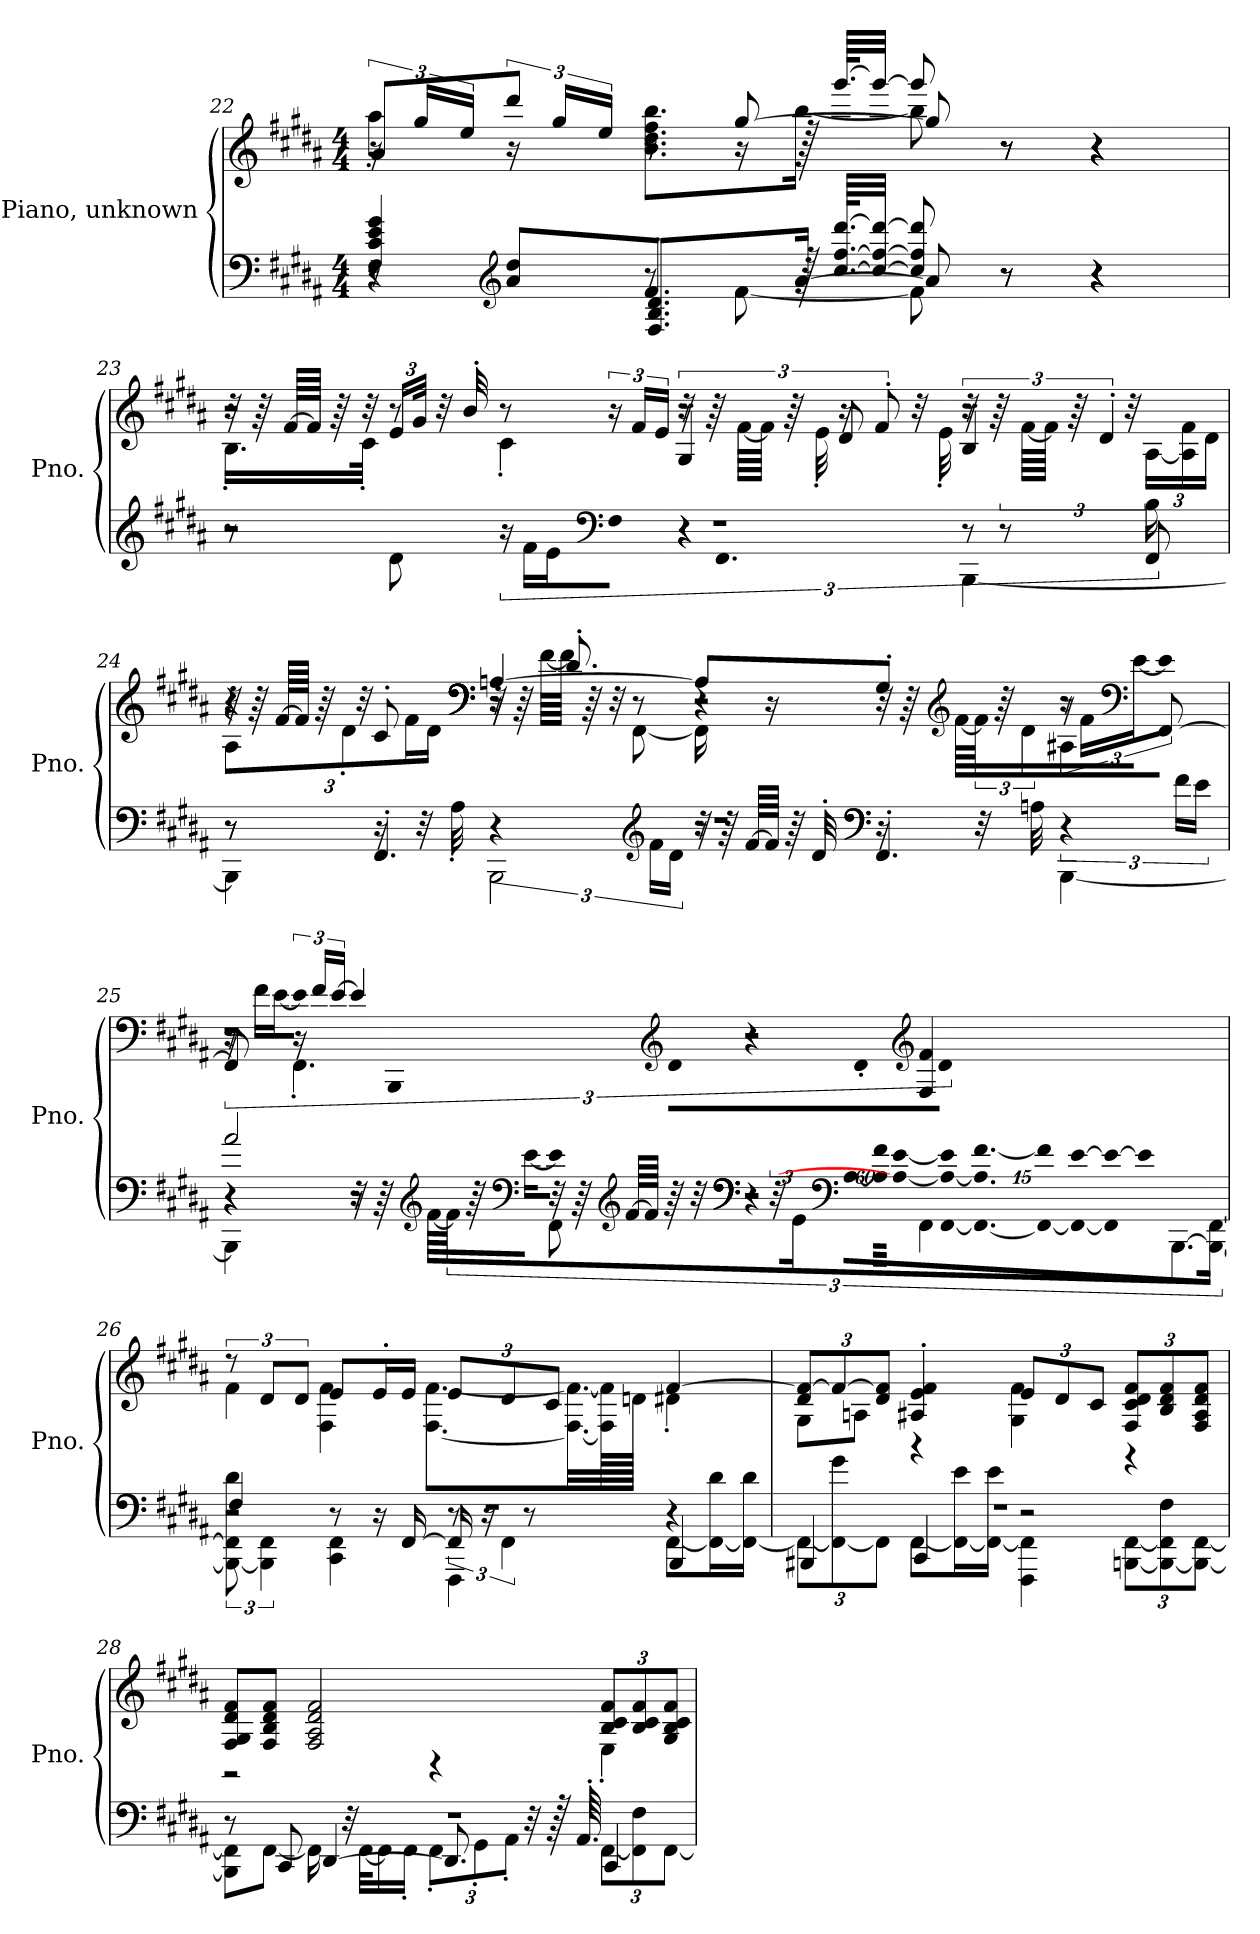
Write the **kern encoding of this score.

**kern	**kern
*part1	*part1
*staff2	*staff1
*I"Piano, unknown	*
*I'Pno.	*
!!LO:LB:g=z
*clefF4	*clefG2
*k[f#c#g#d#a#]	*k[f#c#g#d#a#]
*M4/4	*M4/4
=22	=22
*^	*^
*	*^	*	*^
8r	4r	4F#/ 4c#/ 4e/ 4g#/	24r	4aa#'\	8a#/L
.	.	.	24gg#/LL	.	.
.	.	.	24ee/JJ	.	.
*clefG2	*	*	*	*	*
8a#/ 8dd#/L	.	.	24r	.	8ddd#/J
.	.	.	24gg#/LL	.	.
.	.	.	24ee/JJ	.	.
8.f#'/J	8r	8.F#/ 8.B/ 8.d#/L	8r	8.b\ 8.dd#\ 8.ff#\ 8.bb\L	8r
.	[8f#\	.	16r	.	[8gg#/
128r	.	[16a#/Jk	128r	[16bb\Jk	.
[64.cc#/ [64.ff#/ [64.ddd#/KLLL	.	.	[64.ggg#/KLLL	.	.
32cc#/_ 32ff#/_ 32ddd#/_JJJ	.	.	32ggg#/JJJ_	.	.
8cc#/] 8ff#/] 8ddd#/]	8f#\]	8a#/]	8ggg#/]	8bb\]	8gg#/]
8r	8r	8r	8r	8r	8r
4r	4r	4r	4r	4r	4r
!!LO:LB:g=z	!!	!!
=23	=23	=23	=23	=23	=23
*	*	*^	*	*	*
1r	8r	2r	2r	32r	16.B'\LL	2r
.	.	.	.	64r	.	.
.	.	.	.	[64f#/LLLL	.	.
.	.	.	.	64f#/JJJJ]	.	.
.	.	.	.	64r	.	.
.	.	.	.	32r	32c#'\JJk	.
*	*	*	*	*Xbrackettup	*	*
.	8d#\	.	.	24e/LL	8r	.
.	.	.	.	48g#/JJk	.	.
.	.	.	.	32r	.	.
.	.	.	.	32b'/	.	.
.	24r	.	.	8r	4c#'\	.
.	24f#\LL	.	.	.	.	.
.	24e\J	.	.	.	.	.
*clefF4	*	*	*	*	*	*
*	*	*	*	*brackettup	*	*
.	8F#\J	.	.	24r	.	.
.	.	.	.	24f#/LL	.	.
.	.	.	.	24e/JJ	.	.
.	4.FF#\	4r	4r	6G#'/	32r	8r
.	.	.	.	.	64r	.
.	.	.	.	.	[64f#\LLLL	.
.	.	.	.	.	64f#\JJJJ]	.
.	.	.	.	.	64r	.
.	.	.	.	.	32e'\	.
.	.	.	.	.	16r	8d#/
.	.	.	.	12f#'/	.	.
.	.	.	.	.	32r	.
.	.	.	.	.	32e'\	.
.	.	8r	[4BBB\	12r	32r	4B'/
.	.	.	.	.	64r	.
.	.	.	.	.	[64f#\LLLL	.
.	.	.	.	.	64f#\JJJJ]	.
.	.	.	.	.	64r	.
.	.	.	.	6d#'/	.	.
.	.	.	.	.	32r	.
*	*	*	*	*	*Xbrackettup	*
.	12r	8FF#/	.	.	[24A#\LL	.
.	.	.	.	.	24A#\] 24f#\	.
.	24B\	.	.	.	24d#\JJ	.
!!LO:LB:g=z
=24	=24	=24	=24	=24	=24	=24
*	*	*	*	*	*	*^
1r	8r	8r	4BBB\]	4r	12A#\L	32r	4r
.	.	.	.	.	.	64r	.
.	.	.	.	.	.	[64f#/LLLL	.
.	.	.	.	.	.	64f#/JJJJ]	.
.	.	.	.	.	.	64r	.
.	.	.	.	.	12d#'\	.	.
.	.	.	.	.	.	32r	.
.	16r	4.FF#'/	.	.	.	8c#'/	.
.	.	.	.	.	24f#\L	.	.
.	32r	.	.	.	.	.	.
.	.	.	.	.	24d#\JJ	.	.
.	32A#'\	.	.	.	.	.	.
*	*	*	*	*clefF4	*	*	*
.	6r	.	2BBB\	16r	8r	[4An/	32r
.	.	.	.	.	.	.	64r
.	.	.	.	.	.	.	[64f#\LLLL
.	.	.	.	8.d#'/	.	.	64f#\JJJJ]
.	.	.	.	.	.	.	64r
.	.	.	.	.	.	.	32r
.	.	.	.	.	[8FF#\	.	8r
*clefG2	*	*	*	*	*	*	*
.	24f#\LL	.	.	.	.	.	.
.	24d#\JJ	.	.	.	.	.	.
.	8r	32r	.	2r	16FF#\]	8A/L]	4r
.	.	64r	.	.	.	.	.
.	.	[64f#/LLLL	.	.	.	.	.
.	.	64f#/JJJJ]	.	.	16r	.	.
.	.	64r	.	.	.	.	.
.	.	32d#'/	.	.	.	.	.
*clefF4	*	*	*	*	*	*	*
.	16r	4.FF#'/	.	.	32r	8G#'/J	.
.	.	.	.	.	64r	.	.
*	*	*	*	*clefG2	*	*	*
.	.	.	.	.	[64f#\LLLL	.	.
*	*	*	*	*	*brackettup	*	*
.	32r	.	.	.	96f#\JJJJ]	.	.
.	.	.	.	.	96r	.	.
.	.	.	.	.	24d#\	.	.
.	32An\	.	.	.	.	.	.
.	6r	.	[4BBB\	.	24r	8r	4A#X\
.	.	.	.	.	24f#\LL	.	.
*	*	*	*	*clefF4	*	*	*
.	.	.	.	.	[24e\J	.	.
.	.	.	.	.	8e\J]	[8FF#/	.
.	24f#\LL	.	.	.	.	.	.
.	24e\JJ	.	.	.	.	.	.
!!LO:LB:g=z	!!	!!	!!
=25	=25	=25	=25	=25	=25	=25	=25
2a#/	4r	4r	4BBB\]	1r	24r	8FF#/]	8r
.	.	.	.	.	24f#\LL	.	.
.	.	.	.	.	[24e\J	.	.
.	.	.	.	.	8e\J]	24r	4.FF#'\
.	.	.	.	.	.	24f#/LL	.
.	.	.	.	.	.	[24e/JJ	.
.	32r	8r	8r	.	2BBB\	4e/]	.
.	64r	.	.	.	.	.	.
*clefG2	*	*	*	*	*	*	*
.	[64f#\LLLL	.	.	.	.	.	.
.	96f#\JJJJ]	.	.	.	.	.	.
.	96r	.	.	.	.	.	.
*clefF4	*	*	*	*	*	*	*
.	[24e\LL	.	.	.	.	.	.
.	16e\JJ]	32r	8FF#\	.	.	.	.
.	.	64r	.	.	.	.	.
*clefG2	*	*	*	*	*	*	*
.	.	[64f#/LLLL	.	.	.	.	.
.	48r	64f#/JJJJ]	.	.	.	.	.
.	.	64r	.	.	.	.	.
.	24e\	.	.	.	.	.	.
.	.	32r	.	.	.	.	.
*clefF4	*	*	*	*	*	*	*
*	*Xbrackettup	*	*	*	*	*	*
!	!LO:N:vis=32	!	!	!	!	!	!
2r	[1920%53A#\LLL	2r	4r	.	.	4r	2r
!	!LO:N:vis=32	!	!	!	!	!	!
.	1920%53A#\_ 1920%53f#\	.	.	.	.	.	.
.	1920ryy	.	.	.	.	.	.
!	!LO:N:vis=32	!	!	!	!	!	!
.	1920%53A#\_ [1920%53e\	.	.	.	.	.	.
!	!LO:N:vis=32	!	!	!	!	!	!
.	[1920%53FF#\ 1920%53A#\_ 1920%53e\]	.	.	.	.	.	.
.	36.FF#\_ 36.A#\] [36.f#\	.	.	.	.	.	.
!	!LO:N:vis=64	!	!	!	!	!	!
.	640%9FF#\_ 640%9f#\]JK	.	.	.	.	.	.
!	!LO:N:vis=16	!	!	!	!	!	!
.	1920%107FF#\_ [1920%107e\	.	.	.	.	.	.
!	!LO:N:vis=64	!	!	!	!	!	!
.	640%9FF#\] 640%9e\_LL	.	.	.	.	.	.
!	!LO:N:vis=64	!	!	!	!	!	!
.	640%9e\JJJ]	.	.	.	.	.	.
*	*	*	*	*clefG2	*	*	*
.	.	.	4FF#\	.	8d#\L	4F#/ 4f#/	.
.	[8.BBB\	.	.	.	.	.	.
.	.	.	.	.	16d#'\L	.	.
.	.	.	.	.	16d#\JJ	.	.
.	16BBB\_ [16FF#\Jk	.	.	.	.	.	.
1920ryy	.	1920ryy	1920ryy	1920ryy	1920ryy	1920ryy	1920ryy
*	*	*	*	*v	*v	*v	*v
!!LO:LB:g=z
=26	=26	=26	=26	=26
*	*brackettup	*	*	*
*	*	*	*	*^
1r	12BBB\_ 12FF#\] 12d#\	4F#/	2r	12r	4f#\
.	6BBB\] 6FF#\	.	.	12d#/L	.
.	.	.	.	12d#/J	.
.	4CC#\ 4FF#\	8r	.	8e/L	4F#\ 4f#\
.	.	16r	.	16e'/L	.
.	.	[16FF#/	.	16e/JJ	.
*	*	*	*	*Xbrackettup	*
.	12r	16FF#/]	4FFF#\	12e/L	[8.F#\ [8.f#\L
.	.	16r	.	.	.
.	6FF#\	.	.	12d#/	.
.	.	8r	.	.	.
.	.	.	.	12c#/J	.
.	.	.	.	.	32.F#\_ 32.f#\_LL
.	.	.	.	.	128F#\] 128f#\]LL
.	.	.	.	.	128dn\JJJJJ
.	[8FF#\L	4BBB/	4r	[4f#/	4d#X'\
.	16FF#\_ 16d#\L	.	.	.	.
.	16FF#\_ 16d#\JJ	.	.	.	.
*	*v	*v	*v	*	*
!!LO:PB:g=z	!!
=27	=27	=27	=27
*	*Xbrackettup	*	*
*	*^	*	*
1r	12FF#\L_	4BBB#X/	12d#/ 12f#/_L	8G#\L
.	12FF#\_ 12g#\	.	12f#/_	.
.	.	.	.	8An\J
.	12FF#\J]	.	12d#/ 12f#/]J	.
.	[8FF#\L	4CC#/	4A#X/' 4e/' 4f#/'	4r
.	16FF#\_ 16e\L	.	.	.
.	16FF#\_ 16e\JJ	.	.	.
.	4FFF#\ 4FF#\]	2r	12e/L	4G#\ 4f#\
.	.	.	12d#/	.
.	.	.	12c#/J	.
.	[12BBBn\ [12FF#\L	.	12F#/ 12c#/ 12d#/ 12f#/L	4r
.	12BBB\_ 12FF#\] 12F#\	.	12B/ 12d#/ 12f#/	.
.	12BBB\_ [12FF#\J	.	12F#/ 12A#/ 12d#/ 12f#/J	.
!!LO:LB:g=z	!!
=28	=28	=28	=28	=28
1r	8BBB\] 8FF#\]L	8r	8F#/ 8G#/ 8d#/ 8f#/L	2r
.	[8FF#\J	8CC#/	8F#/ 8B/ 8d#/ 8f#/J	.
.	16FF#\]	[4DD#/	2F#/ 2A#/ 2d#/ 2f#/	.
.	32r	.	.	.
.	[32FF#\KLL	.	.	.
.	16FF#\]	.	.	.
.	16FF#'\JJ	.	.	.
.	12FF#'\L	8.DD#/]	.	4r
.	12GG#'\	.	.	.
.	12AA#'\J	.	.	.
.	.	32r	.	.
.	.	128r	.	.
.	.	64.AA#'/	.	.
.	[12FF#\L	4CC#/	12B/ 12c#/ 12f#/L	4E'\
.	12FF#\] 12F#\	.	12B/ 12c#/ 12f#/	.
.	[12FF#\J	.	12G#/ 12B/ 12c#/ 12f#/J	.
*v	*v	*v	*	*
*	*v	*v
=	=
*-	*-
